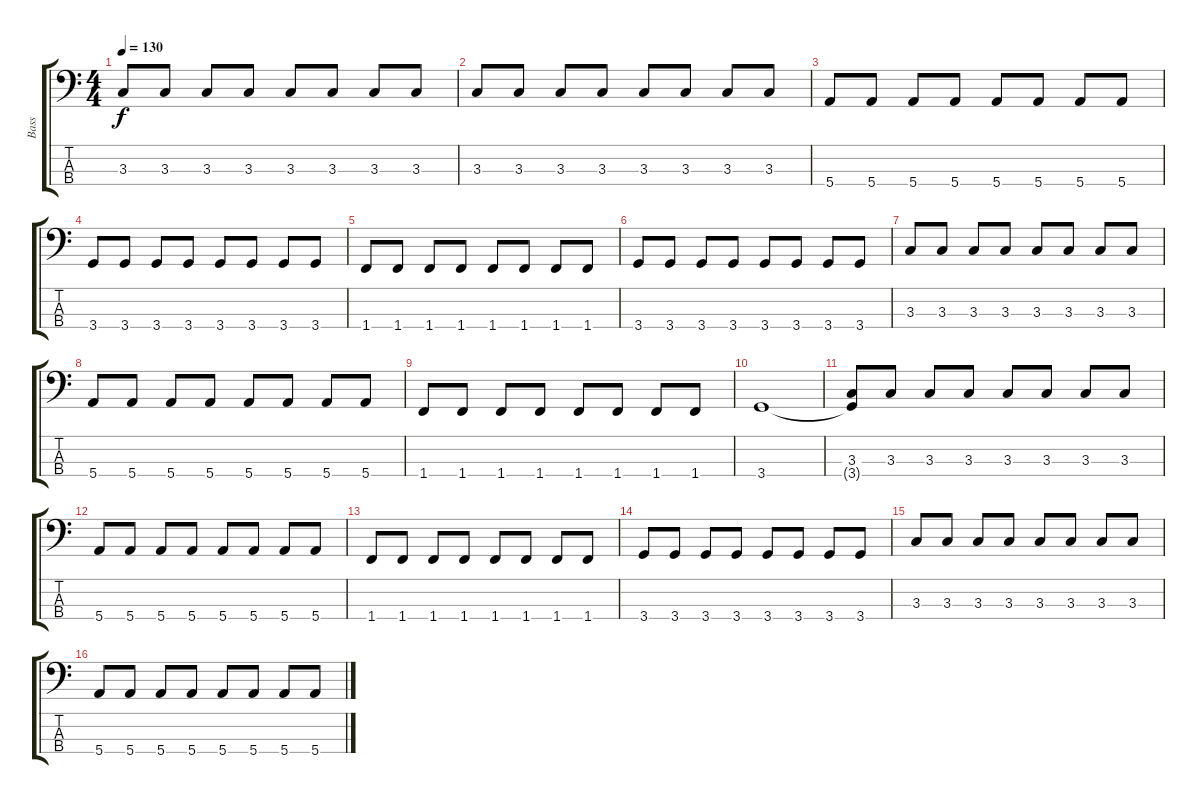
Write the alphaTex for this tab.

\track ("Bass" "Bass") {instrument electricbasspick}
\staff {score tabs}
\tuning (G2 D2 A1 E1) {hide}
\ts (4 4)
\tempo 130
\clef f4
\ks c
3.3.8{dy f} 3.3.8 3.3.8 3.3.8 3.3.8 3.3.8 3.3.8 3.3.8 |
3.3.8 3.3.8 3.3.8 3.3.8 3.3.8 3.3.8 3.3.8 3.3.8 |
5.4.8 5.4.8 5.4.8 5.4.8 5.4.8 5.4.8 5.4.8 5.4.8 |
3.4.8 3.4.8 3.4.8 3.4.8 3.4.8 3.4.8 3.4.8 3.4.8 |
1.4.8 1.4.8 1.4.8 1.4.8 1.4.8 1.4.8 1.4.8 1.4.8 |
3.4.8 3.4.8 3.4.8 3.4.8 3.4.8 3.4.8 3.4.8 3.4.8 |
3.3.8 3.3.8 3.3.8 3.3.8 3.3.8 3.3.8 3.3.8 3.3.8 |
5.4.8 5.4.8 5.4.8 5.4.8 5.4.8 5.4.8 5.4.8 5.4.8 |
1.4.8 1.4.8 1.4.8 1.4.8 1.4.8 1.4.8 1.4.8 1.4.8 |
3.4.1 |
(3.3 3.4{t}).8 3.3.8 3.3.8 3.3.8 3.3.8 3.3.8 3.3.8 3.3.8 |
5.4.8 5.4.8 5.4.8 5.4.8 5.4.8 5.4.8 5.4.8 5.4.8 |
1.4.8 1.4.8 1.4.8 1.4.8 1.4.8 1.4.8 1.4.8 1.4.8 |
3.4.8 3.4.8 3.4.8 3.4.8 3.4.8 3.4.8 3.4.8 3.4.8 |
3.3.8 3.3.8 3.3.8 3.3.8 3.3.8 3.3.8 3.3.8 3.3.8 |
5.4.8 5.4.8 5.4.8 5.4.8 5.4.8 5.4.8 5.4.8 5.4.8
